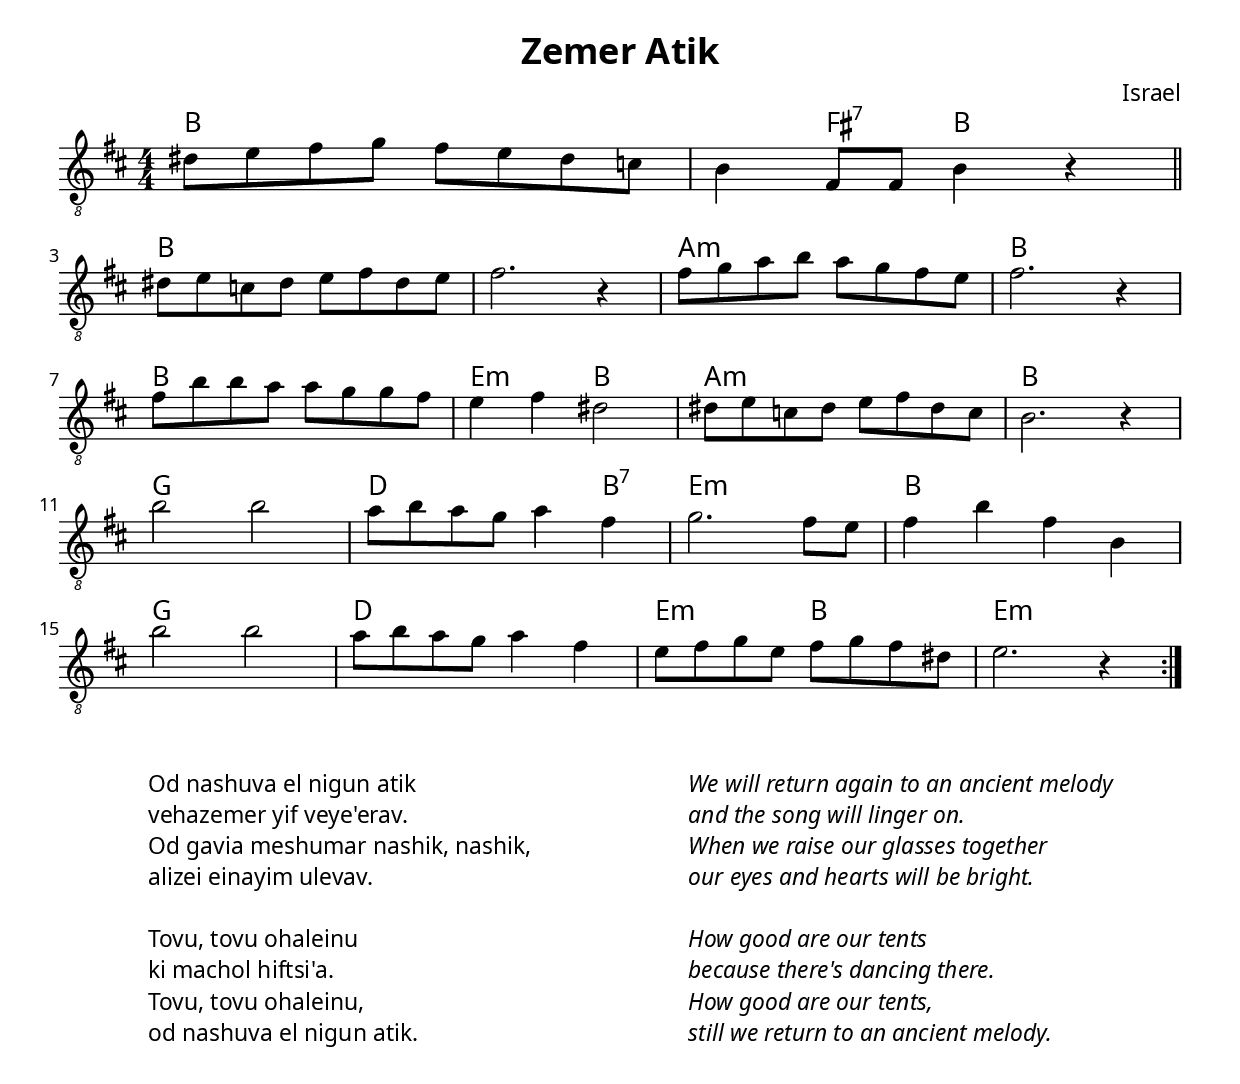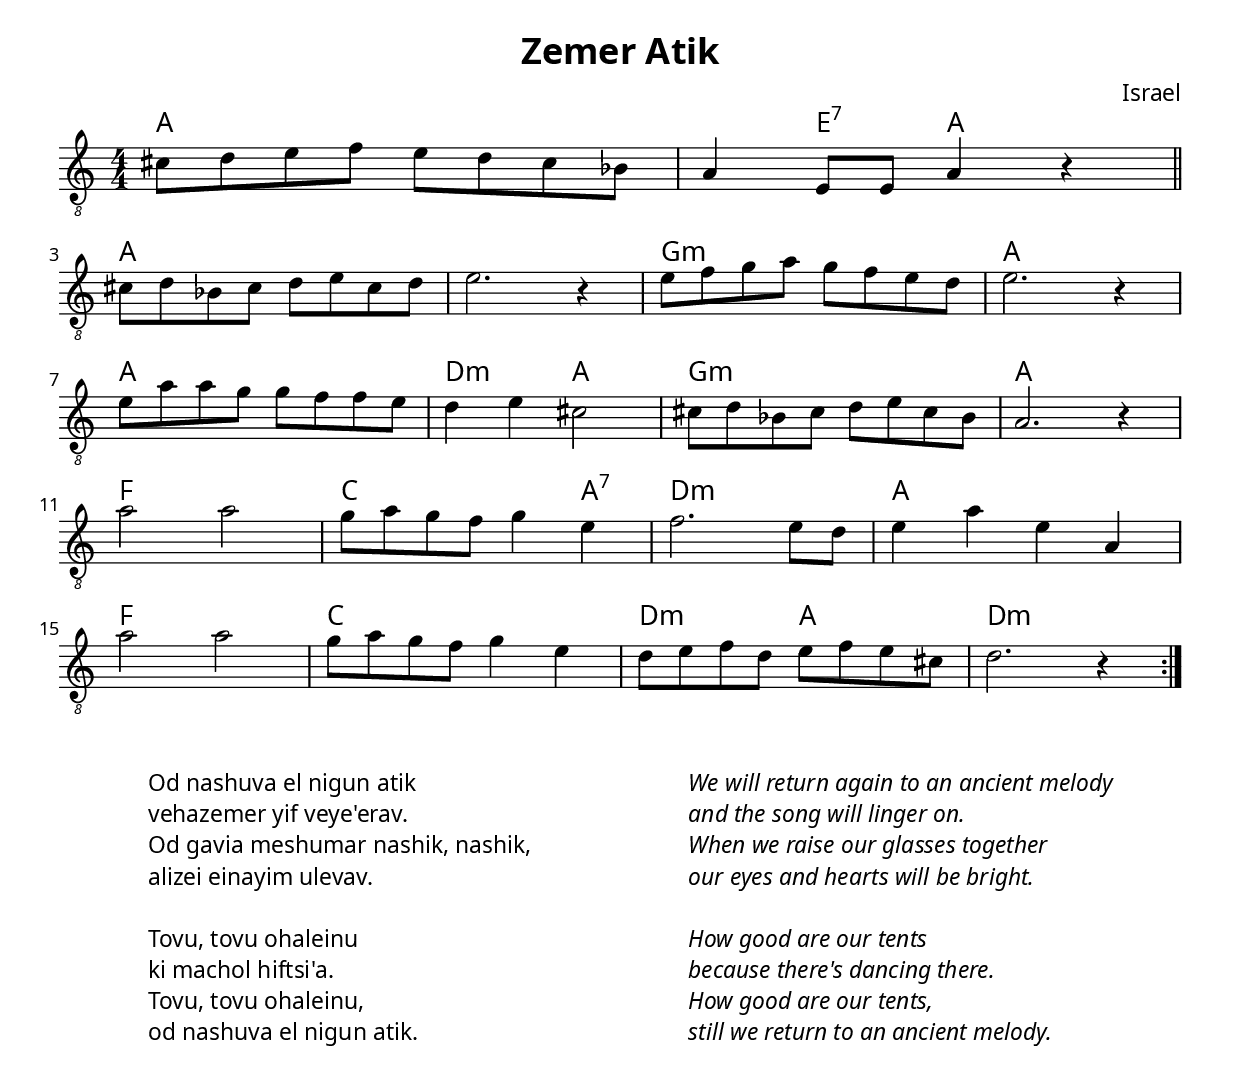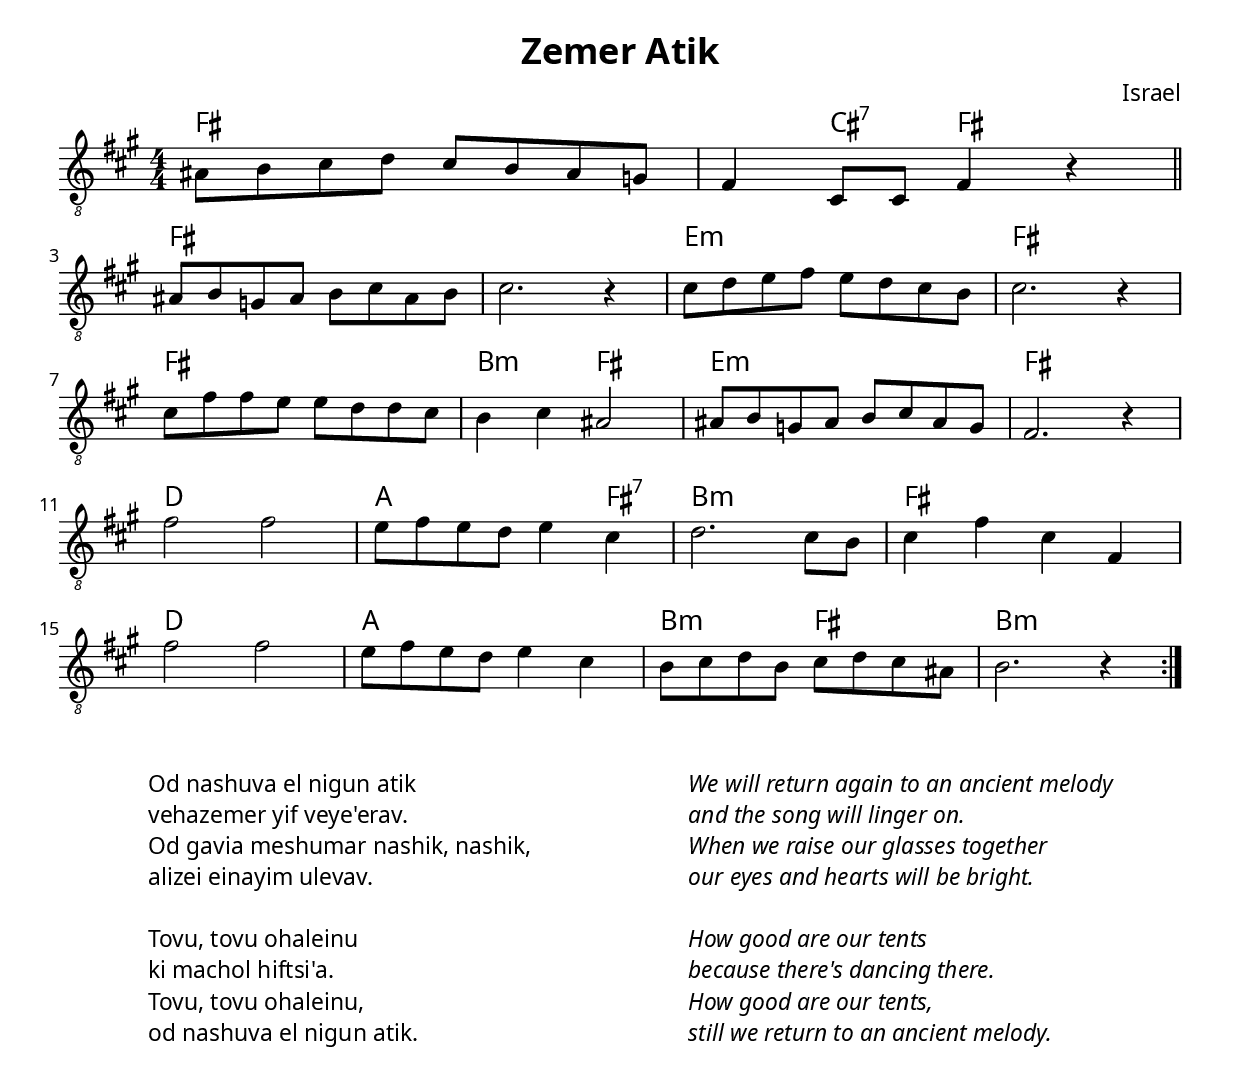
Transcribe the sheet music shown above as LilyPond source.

% {{{ PARAMETRI
  myTitle = "Zemer Atik"
  mySubTitle = "Israel"
  myKey = \key c \major
  myTime = \time 4/4 
  myTempo =  #(ly:make-moment 190 4)
% }}}

% INTESTAZIONE {{{
\version "2.18.2"

\header {
  title = \myTitle
  composer = \mySubTitle
}

\paper{
  print-first-page-number = ##t
  oddHeaderMarkup = \markup \null
  evenHeaderMarkup = \markup \null
  #(set-global-staff-size 10)
  myStaffSize = #20
  fonts = #(make-pango-font-tree
  "FontAwesome"
  "FontAwesome"
  "FontAwesome"
  (/ myStaffSize 20))
}

global = {
  \myKey
  \numericTimeSignature
  \myTime
  \set Score.markFormatter = #format-mark-box-alphabet
}
\layout { indent = #0 }
%}}}

% {{{ MAIN
tema = {
  cis8 d e f e d cis bes  | a4 e8 e a4 r | \bar "||"

  \break
  \repeat volta 2{
    cis8 d bes cis d e cis d | e2. r4 | e8 f g a g f e d | e2. r4 | \break
    e8 a a g g f f e | d4 e cis2 | cis8 d bes cis d e cis bes | a2. r4 | \break
    a'2 a2 | g8 a g f g4 e | f2. e8 d | e4 a e a, | \break
    a'2 a2 | g8 a g f g4 e | d8 e f d e f e cis | d2. r4 | \break
  }
}

accordi = \chordmode{
  \set chordChanges = ##t
  a1 | a4 e4:7 a2 |
  \repeat volta 2{
    a1 | a1 | g1:m | a1 |
    a1 | d2:m a2 | g1:m | a1 |
    f1 | c2 c4 a4:7 | d1:m | a1 |
    f1 | c1 | d2:m a2 | d1:m |
  }
}
% }}}

% LYRICS {{{
testoCompleto=\markup {
  \vspace #2
  \fill-line {
    \hspace #1
    \column {
      \line {Od nashuva el nigun atik}
      \line {vehazemer yif veye'erav.}
      \line {Od gavia meshumar nashik, nashik,}
      \line {alizei einayim ulevav.}
      \vspace #1
      \line {Tovu, tovu ohaleinu}
      \line {ki machol hiftsi'a.}
      \line {Tovu, tovu ohaleinu,}
      \line {od nashuva el nigun atik.}
    }
    \hspace #2
    \column \italic {
      \line{We will return again to an ancient melody}
      \line{and the song will linger on.}
      \line{When we raise our glasses together}
      \line{our eyes and hearts will be bright.}
      \vspace #1
      \line{How good are our tents}
      \line{because there's dancing there.}
      \line{How good are our tents,}
      \line{still we return to an ancient melody.}
    }
    \hspace #1
  }
}
% }}}

% SCORE {{{
tema = \relative c' {
  \global 
  \tema
}

chordsPart ={
  \new ChordNames {
    \accordi
  }
}

temaPart = \new Staff \with {
  instrumentName = ""
  midiInstrument = "piano"
} { \clef "treble_8" \global \tema }

scoreContent = << 
  \chordsPart
  \temaPart
>>
%}}}

% {{{ BOOKS
  \book{
    \bookOutputSuffix "C"
    \score {
      \scoreContent
      \layout {}
      \midi { \context { \Score tempoWholesPerMinute = #(ly:make-moment 190 4) } }
    }
    \testoCompleto
  }

  \book{
    \bookOutputSuffix "Bb"
    \score { \transpose c d {\scoreContent} }
    \testoCompleto
  }

  \book{
    \bookOutputSuffix "Eb"
    \score { \transpose ees c { \scoreContent } }
    \testoCompleto
  }
% }}}
